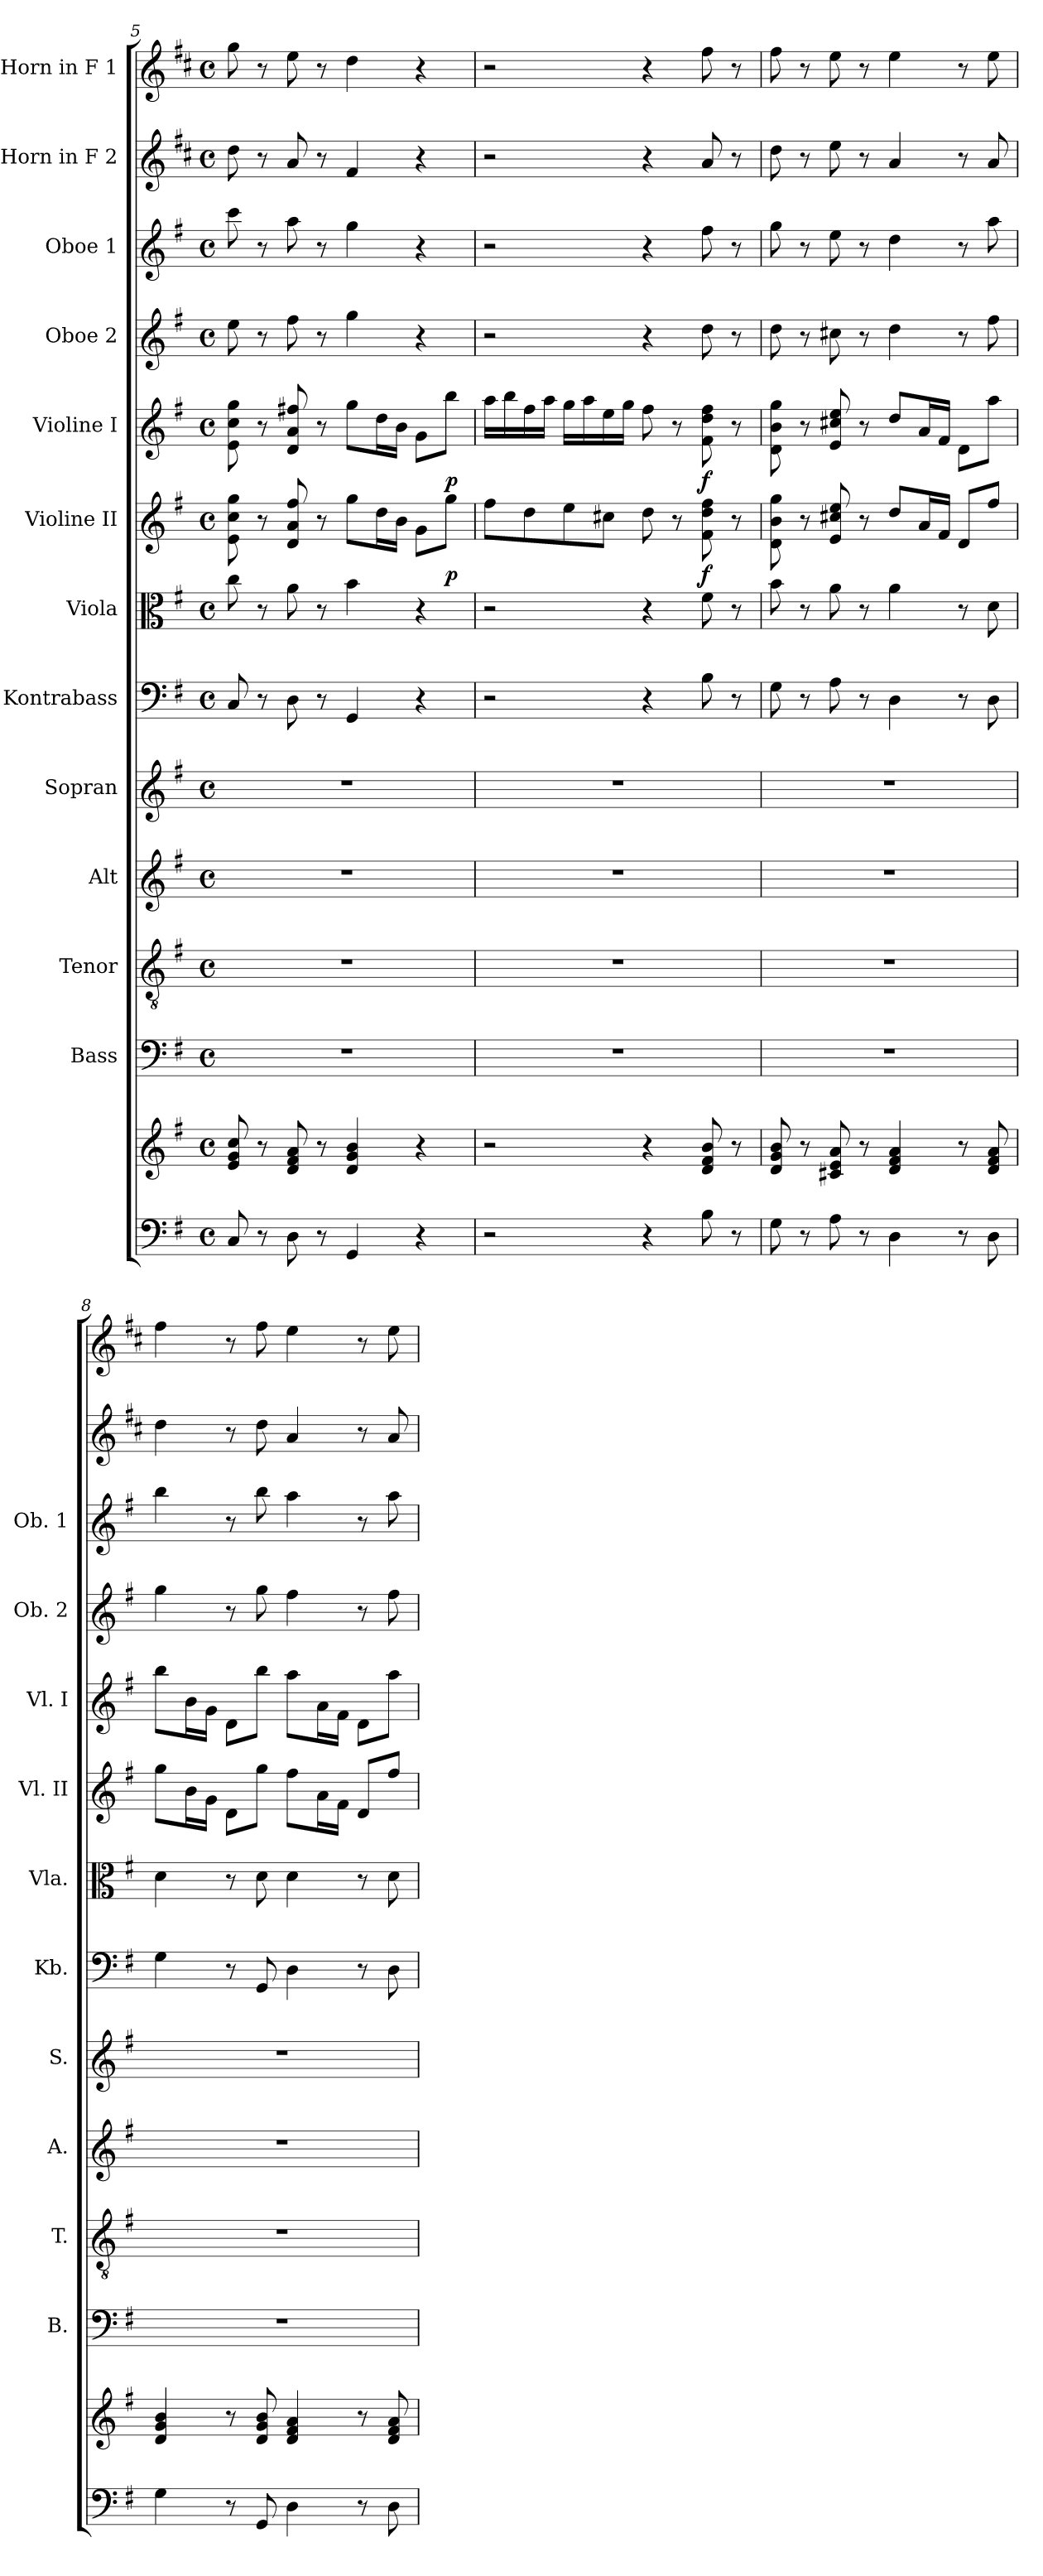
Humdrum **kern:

**kern	**kern	**kern	**kern	**kern	**kern	**kern	**kern	**kern	**dynam	**kern	**dynam	**kern	**kern	**kern	**kern
*part13	*part13	*part12	*part11	*part10	*part9	*part8	*part7	*part6	*part6	*part5	*part5	*part4	*part3	*part2	*part1
*staff14	*staff13	*staff12	*staff11	*staff10	*staff9	*staff8	*staff7	*staff6	*staff6	*staff5	*staff5	*staff4	*staff3	*staff2	*staff1
*	*	*I"Bass	*I"Tenor	*I"Alt	*I"Sopran	*I"Kontrabass	*I"Viola	*I"Violine II	*	*I"Violine I	*	*I"Oboe 2	*I"Oboe 1	*I"Horn in F 2	*I"Horn in F 1
*	*	*I'B.	*I'T.	*I'A.	*I'S.	*I'Kb.	*I'Vla.	*I'Vl. II	*	*I'Vl. I	*	*I'Ob. 2	*I'Ob. 1	*	*
!!LO:PB:g=z
*clefF4	*clefG2	*clefF4	*clefGv2	*clefG2	*clefG2	*clefF4	*clefC3	*clefG2	*	*clefG2	*	*clefG2	*clefG2	*clefG2	*clefG2
*	*	*	*	*	*	*ITrd7c12	*	*	*	*	*	*	*	*ITrd4c7	*ITrd4c7
*k[f#]	*k[f#]	*k[f#]	*k[f#]	*k[f#]	*k[f#]	*k[f#]	*k[f#]	*k[f#]	*	*k[f#]	*	*k[f#]	*k[f#]	*k[f#]	*k[f#]
*G:	*G:	*G:	*G:	*G:	*G:	*G:	*G:	*G:	*	*G:	*	*G:	*G:	*G:	*G:
*M4/4	*M4/4	*M4/4	*M4/4	*M4/4	*M4/4	*M4/4	*M4/4	*M4/4	*	*M4/4	*	*M4/4	*M4/4	*M4/4	*M4/4
*met(c)	*met(c)	*met(c)	*met(c)	*met(c)	*met(c)	*met(c)	*met(c)	*met(c)	*	*met(c)	*	*met(c)	*met(c)	*met(c)	*met(c)
=5	=5	=5	=5	=5	=5	=5	=5	=5	=5	=5	=5	=5	=5	=5	=5
8C/	8e/ 8g/ 8cc/	1r	1r	1r	1r	8CC/	8cc\	8e\ 8cc\ 8gg\	.	8e\ 8cc\ 8gg\	.	8ee\	8ccc\	8g\	8cc\
8r	8r	.	.	.	.	8r	8r	8r	.	8r	.	8r	8r	8r	8r
8D\	8d/ 8f#/ 8a/	.	.	.	.	8DD\	8a\	8d/ 8a/ 8ff#/	.	8d/ 8a/ 8ff#X/	.	8ff#\	8aa\	8d/	8a\
8r	8r	.	.	.	.	8r	8r	8r	.	8r	.	8r	8r	8r	8r
4GG/	4d/ 4g/ 4b/	.	.	.	.	4GGG/	4b\	8gg\L	.	8gg\L	.	4gg\	4gg\	4B/	4g\
.	.	.	.	.	.	.	.	16dd\L	.	16dd\L	.	.	.	.	.
.	.	.	.	.	.	.	.	16b\JJ	.	16b\JJ	.	.	.	.	.
4r	4r	.	.	.	.	4r	4r	8g\L	.	8g\L	.	4r	4r	4r	4r
!	!	!	!	!	!	!	!	!	!LO:DY:b	!	!LO:DY:b	!	!	!	!
.	.	.	.	.	.	.	.	8gg\J	p	8bb\J	p	.	.	.	.
=6	=6	=6	=6	=6	=6	=6	=6	=6	=6	=6	=6	=6	=6	=6	=6
2r	2r	1r	1r	1r	1r	2r	2r	8ff#\L	.	16aa\LL	.	2r	2r	2r	2r
.	.	.	.	.	.	.	.	.	.	16bb\	.	.	.	.	.
.	.	.	.	.	.	.	.	8dd\	.	16ff#\	.	.	.	.	.
.	.	.	.	.	.	.	.	.	.	16aa\JJ	.	.	.	.	.
.	.	.	.	.	.	.	.	8ee\	.	16gg\LL	.	.	.	.	.
.	.	.	.	.	.	.	.	.	.	16aa\	.	.	.	.	.
.	.	.	.	.	.	.	.	8cc#X\J	.	16ee\	.	.	.	.	.
.	.	.	.	.	.	.	.	.	.	16gg\JJ	.	.	.	.	.
4r	4r	.	.	.	.	4r	4r	8dd\	.	8ff#\	.	4r	4r	4r	4r
.	.	.	.	.	.	.	.	8r	.	8r	.	.	.	.	.
!	!	!	!	!	!	!	!	!	!LO:DY:b	!	!LO:DY:b	!	!	!	!
8B\	8d/ 8f#/ 8b/	.	.	.	.	8BB\	8f#\	8f#\ 8dd\ 8ff#\	f	8f#\ 8dd\ 8ff#\	f	8dd\	8ff#\	8d/	8b\
8r	8r	.	.	.	.	8r	8r	8r	.	8r	.	8r	8r	8r	8r
=7	=7	=7	=7	=7	=7	=7	=7	=7	=7	=7	=7	=7	=7	=7	=7
8G\	8d/ 8g/ 8b/	1r	1r	1r	1r	8GG\	8b\	8d\ 8b\ 8gg\	.	8d\ 8b\ 8gg\	.	8dd\	8gg\	8g\	8b\
8r	8r	.	.	.	.	8r	8r	8r	.	8r	.	8r	8r	8r	8r
8A\	8c#X/ 8e/ 8a/	.	.	.	.	8AA\	8a\	8e/ 8cc#X/ 8ee/	.	8e/ 8cc#X/ 8ee/	.	8cc#X\	8ee\	8a\	8a\
8r	8r	.	.	.	.	8r	8r	8r	.	8r	.	8r	8r	8r	8r
4D\	4d/ 4f#/ 4a/	.	.	.	.	4DD\	4a\	8dd/L	.	8dd/L	.	4dd\	4dd\	4d/	4a\
.	.	.	.	.	.	.	.	16a/L	.	16a/L	.	.	.	.	.
.	.	.	.	.	.	.	.	16f#/JJ	.	16f#/JJ	.	.	.	.	.
8r	8r	.	.	.	.	8r	8r	8d/L	.	8d\L	.	8r	8r	8r	8r
8D\	8d/ 8f#/ 8a/	.	.	.	.	8DD\	8d\	8ff#/J	.	8aa\J	.	8ff#\	8aa\	8d/	8a\
=8	=8	=8	=8	=8	=8	=8	=8	=8	=8	=8	=8	=8	=8	=8	=8
4G\	4d/ 4g/ 4b/	1r	1r	1r	1r	4GG\	4d\	8gg\L	.	8bb\L	.	4gg\	4bb\	4g\	4b\
.	.	.	.	.	.	.	.	16b\L	.	16b\L	.	.	.	.	.
.	.	.	.	.	.	.	.	16g\JJ	.	16g\JJ	.	.	.	.	.
8r	8r	.	.	.	.	8r	8r	8d\L	.	8d\L	.	8r	8r	8r	8r
8GG/	8d/ 8g/ 8b/	.	.	.	.	8GGG/	8d\	8gg\J	.	8bb\J	.	8gg\	8bb\	8g\	8b\
4D\	4d/ 4f#/ 4a/	.	.	.	.	4DD\	4d\	8ff#\L	.	8aa\L	.	4ff#\	4aa\	4d/	4a\
.	.	.	.	.	.	.	.	16a\L	.	16a\L	.	.	.	.	.
.	.	.	.	.	.	.	.	16f#\JJ	.	16f#\JJ	.	.	.	.	.
8r	8r	.	.	.	.	8r	8r	8d/L	.	8d\L	.	8r	8r	8r	8r
8D\	8d/ 8f#/ 8a/	.	.	.	.	8DD\	8d\	8ff#/J	.	8aa\J	.	8ff#\	8aa\	8d/	8a\
=	=	=	=	=	=	=	=	=	=	=	=	=	=	=	=
*-	*-	*-	*-	*-	*-	*-	*-	*-	*-	*-	*-	*-	*-	*-	*-
